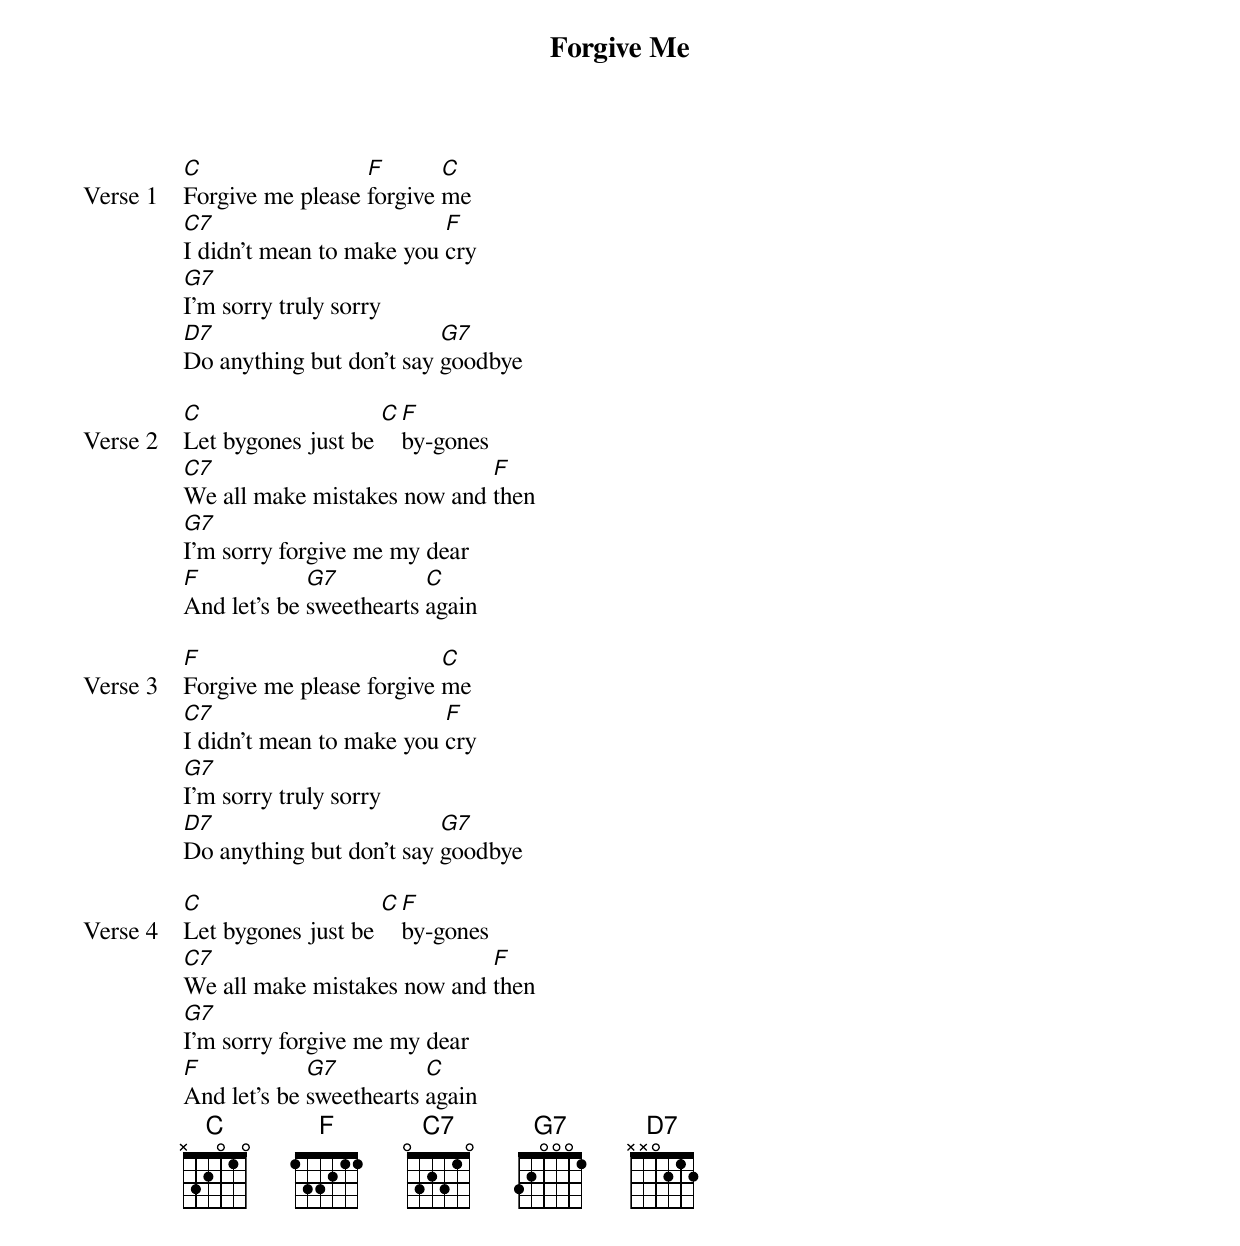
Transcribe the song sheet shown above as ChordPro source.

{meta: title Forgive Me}
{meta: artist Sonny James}
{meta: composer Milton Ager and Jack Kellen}

{start_of_verse: Verse 1}
[C]Forgive me please [F]forgive [C]me
[C7]I didn’t mean to make you [F]cry
[G7]I’m sorry truly sorry
[D7]Do anything but don’t say [G7]goodbye
{end_of_verse}

{start_of_verse: Verse 2}
[C]Let bygones just be [C][F]by-gones
[C7]We all make mistakes now and [F]then
[G7]I’m sorry forgive me my dear
[F]And let’s be [G7]sweethearts [C]again
{end_of_verse}

{start_of_verse: Verse 3}
[F]Forgive me please forgive [C]me
[C7]I didn’t mean to make you [F]cry
[G7]I’m sorry truly sorry
[D7]Do anything but don’t say [G7]goodbye
{end_of_verse}

{start_of_verse: Verse 4}
[C]Let bygones just be [C][F]by-gones
[C7]We all make mistakes now and [F]then
[G7]I’m sorry forgive me my dear
[F]And let’s be [G7]sweethearts [C]again
{end_of_verse}
